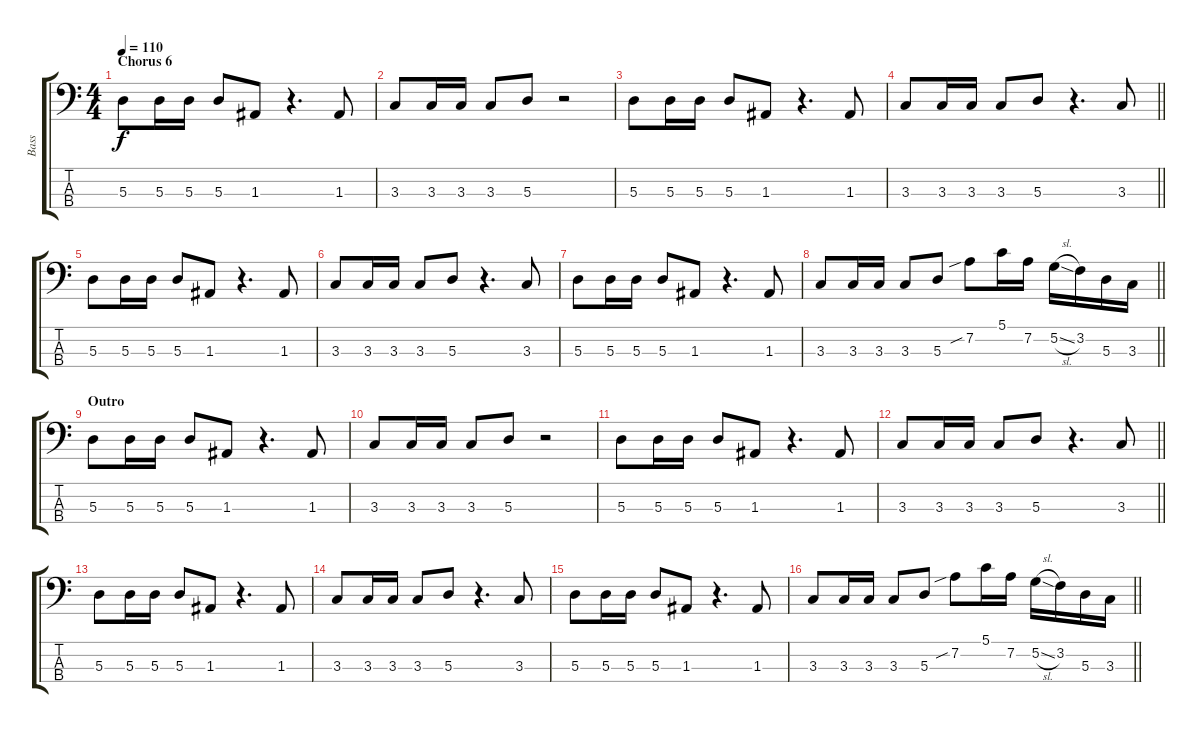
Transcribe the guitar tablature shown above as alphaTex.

\track ("Bass" "Bass") {instrument electricbassfinger}
\staff {score tabs}
\tuning (G2 D2 A1 E1) {hide}
\ts (4 4)
\section ("" "Chorus 6")
\tempo 110
\clef f4
\ks c
5.3.8{dy f} 5.3.16 5.3.16 5.3.8 1.3.8 r.4{d} 1.3.8 |
3.3.8 3.3.16 3.3.16 3.3.8 5.3.8 r.2 |
5.3.8 5.3.16 5.3.16 5.3.8 1.3.8 r.4{d} 1.3.8 |
\barLineRight lightlight
3.3.8 3.3.16 3.3.16 3.3.8 5.3.8 r.4{d} 3.3.8 |
5.3.8 5.3.16 5.3.16 5.3.8 1.3.8 r.4{d} 1.3.8 |
3.3.8 3.3.16 3.3.16 3.3.8 5.3.8 r.4{d} 3.3.8 |
5.3.8 5.3.16 5.3.16 5.3.8 1.3.8 r.4{d} 1.3.8 |
\barLineRight lightlight
3.3.8 3.3.16 3.3.16 3.3.8 5.3.8 7.2{sib}.8 5.1.16 7.2.16 5.2{sl}.16 3.2.16 5.3.16 3.3.16 |
\section ("" "Outro")
5.3.8 5.3.16 5.3.16 5.3.8 1.3.8 r.4{d} 1.3.8 |
3.3.8 3.3.16 3.3.16 3.3.8 5.3.8 r.2 |
5.3.8 5.3.16 5.3.16 5.3.8 1.3.8 r.4{d} 1.3.8 |
\barLineRight lightlight
3.3.8 3.3.16 3.3.16 3.3.8 5.3.8 r.4{d} 3.3.8 |
5.3.8 5.3.16 5.3.16 5.3.8 1.3.8 r.4{d} 1.3.8 |
3.3.8 3.3.16 3.3.16 3.3.8 5.3.8 r.4{d} 3.3.8 |
5.3.8 5.3.16 5.3.16 5.3.8 1.3.8 r.4{d} 1.3.8 |
\barLineRight lightlight
3.3.8 3.3.16 3.3.16 3.3.8 5.3.8 7.2{sib}.8 5.1.16 7.2.16 5.2{sl}.16 3.2.16 5.3.16 3.3.16
